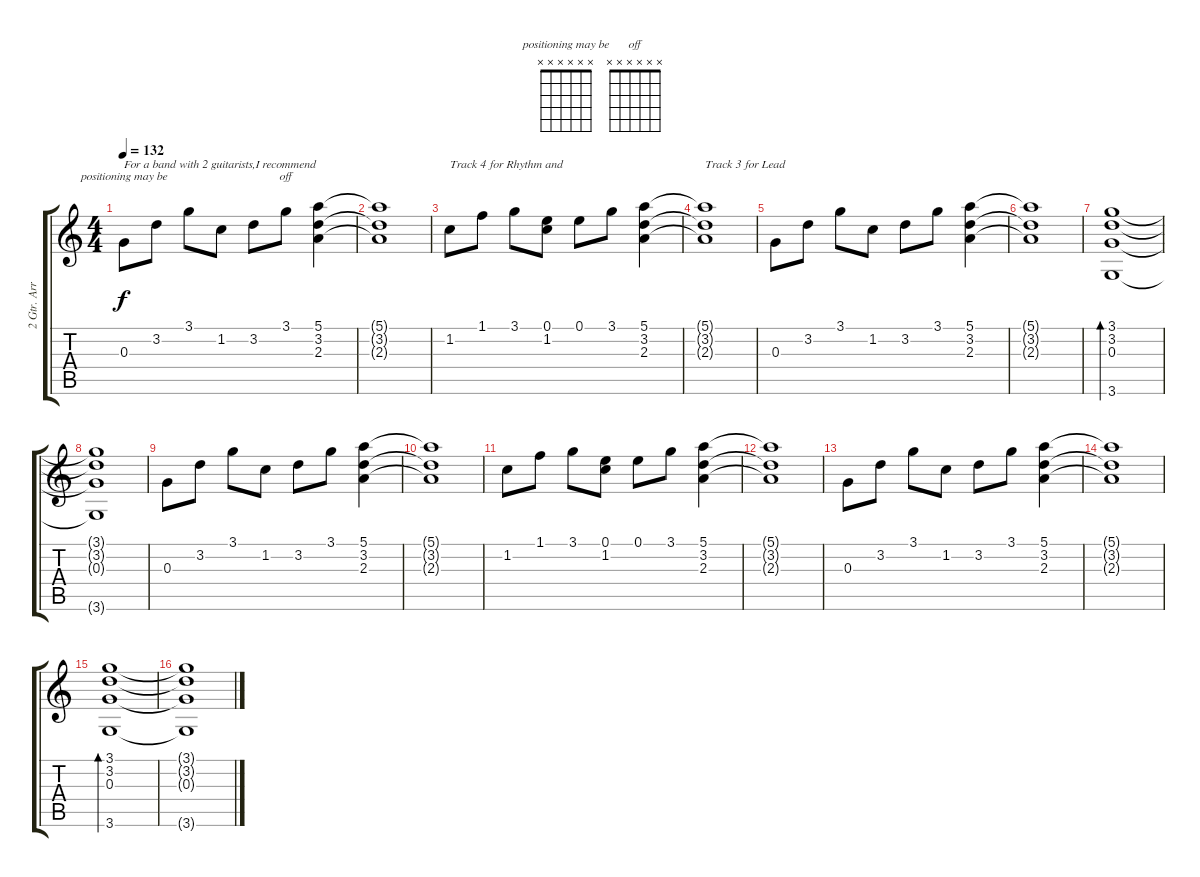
\track ("2 Gtr. Arr. Rhythm" "2 Gtr. Arr") {instrument overdrivenguitar}
\staff {score tabs}
\tuning (E4 B3 G3 D3 A2 E2) {hide}
\chord ("positioning may be " x x x x x x) {firstfret 0}
\chord ("off" x x x x x x) {firstfret 0}
\ts (4 4)
\tempo 132
\clef g2
\ks c
0.3.8{ch "positioning may be " txt "For a band with 2 guitarists,I recommend" dy f instrument electricguitarclean} 3.2.8 3.1.8 1.2.8 3.2.8 3.1.8{ch "off"} (5.1 3.2 2.3).4 |
(5.1{t} 3.2{t} 2.3{t}).1 |
1.2.8{txt "Track 4 for Rhythm and" instrument electricguitarclean} 1.1.8 3.1.8 (0.1 1.2).8 0.1.8 3.1.8 (5.1 3.2 2.3).4 |
(5.1{t} 3.2{t} 2.3{t}).1{txt "Track 3 for Lead"} |
0.3.8{instrument electricguitarclean} 3.2.8 3.1.8 1.2.8 3.2.8 3.1.8 (5.1 3.2 2.3).4 |
(5.1{t} 3.2{t} 2.3{t}).1 |
(3.1 3.2 0.3 3.6).1{bd 120} |
(3.1{t} 3.2{t} 0.3{t} 3.6{t}).1 |
0.3.8{instrument electricguitarclean} 3.2.8 3.1.8 1.2.8 3.2.8 3.1.8 (5.1 3.2 2.3).4 |
(5.1{t} 3.2{t} 2.3{t}).1 |
1.2.8{instrument electricguitarclean} 1.1.8 3.1.8 (0.1 1.2).8 0.1.8 3.1.8 (5.1 3.2 2.3).4 |
(5.1{t} 3.2{t} 2.3{t}).1 |
0.3.8{instrument electricguitarclean} 3.2.8 3.1.8 1.2.8 3.2.8 3.1.8 (5.1 3.2 2.3).4 |
(5.1{t} 3.2{t} 2.3{t}).1 |
(3.1 3.2 0.3 3.6).1{bd 120} |
(3.1{t} 3.2{t} 0.3{t} 3.6{t}).1
